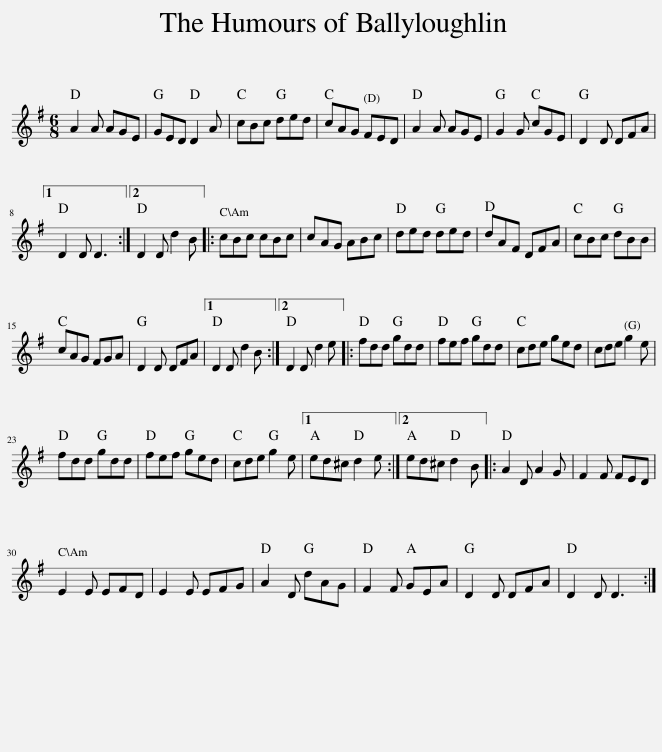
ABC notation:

X:1
L:1/8
M:6/8
I:linebreak $
K:G
V:1 treble
V:1
 A2 A AGE | GED D2 A | cBc ded | cAG FED | A2 A AGE | %5
 G2 G cGE | D2 D DFA |1$ D2 D D3 :|2 D2 D d2 B |: cBc cBc | %10
 cAG ABc | ded ded | dAF DFA | cBc dBB |$ cAG FGA | %15
 D2 D DFA |1 D2 D d2 B :|2 D2 D d2 e |: fdd gdd | fef gdd | %20
 cde ged | cde g2 e |$ fdd gdd | fef ged | cde g2 e |1 %25
 ed^c d2 e :|2 ed^c d2 B |: A2 D A2 G | F2 F FED |$ E2 E EFD | %30
 E2 E EFG | A2 D dAG | F2 F GEA | D2 D DFA | D2 D D3 :| %35
